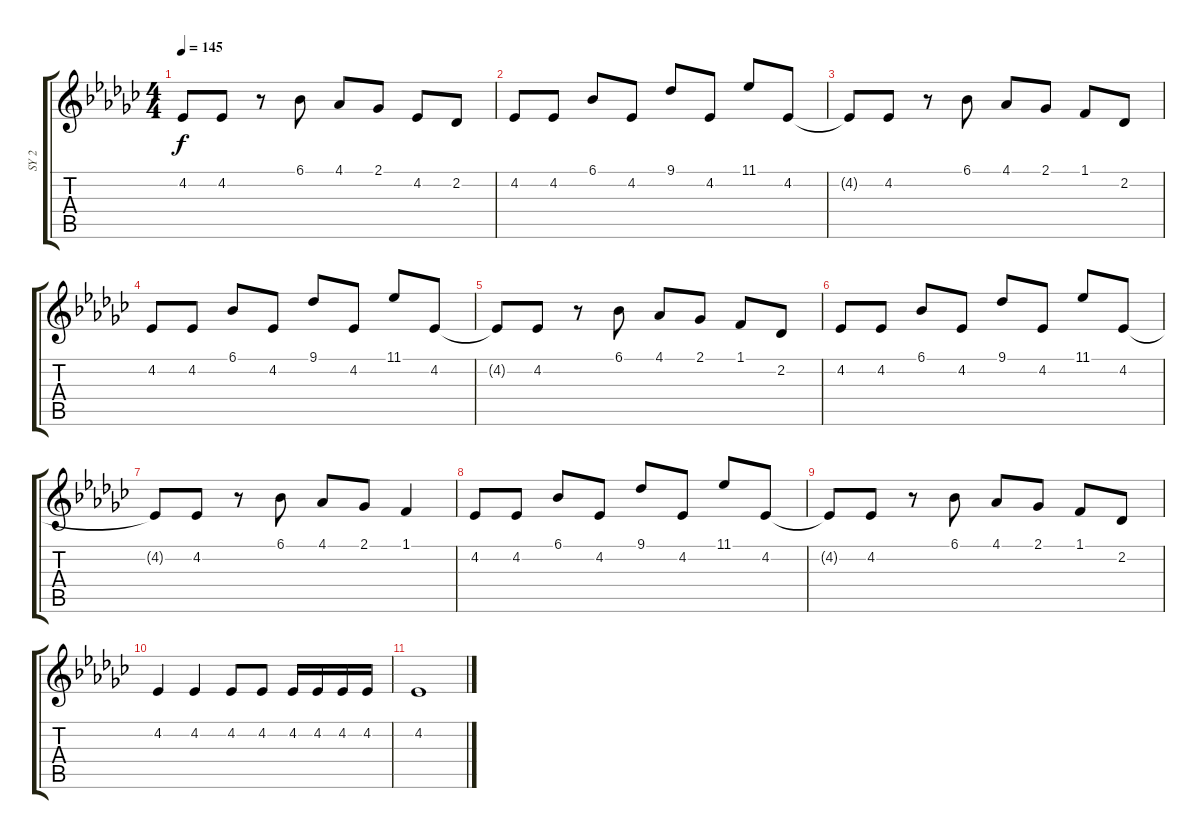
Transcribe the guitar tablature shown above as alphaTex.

\track ("SY 2" "SY 2") {instrument lead1square}
\staff {score tabs}
\tuning (E4 B3 G3 D3 A2 E2) {hide}
\ts (4 4)
\tempo 145
\clef g2
\ks ebminor
4.2{t}.8{dy f} 4.2.8 r.8 6.1.8 4.1.8 2.1.8 4.2.8 2.2.8 |
4.2.8 4.2.8 6.1.8 4.2.8 9.1.8 4.2.8 11.1.8 4.2.8 |
4.2{t}.8 4.2.8 r.8 6.1.8 4.1.8 2.1.8 1.1.8 2.2.8 |
4.2.8 4.2.8 6.1.8 4.2.8 9.1.8 4.2.8 11.1.8 4.2.8 |
4.2{t}.8 4.2.8 r.8 6.1.8 4.1.8 2.1.8 1.1.8 2.2.8 |
4.2.8 4.2.8 6.1.8 4.2.8 9.1.8 4.2.8 11.1.8 4.2.8 |
4.2{t}.8 4.2.8 r.8 6.1.8 4.1.8 2.1.8 1.1.4 |
4.2.8 4.2.8 6.1.8 4.2.8 9.1.8 4.2.8 11.1.8 4.2.8 |
4.2{t}.8 4.2.8 r.8 6.1.8 4.1.8 2.1.8 1.1.8 2.2.8 |
4.2.4 4.2.4 4.2.8 4.2.8 4.2.16 4.2.16 4.2.16 4.2.16 |
4.2.1
